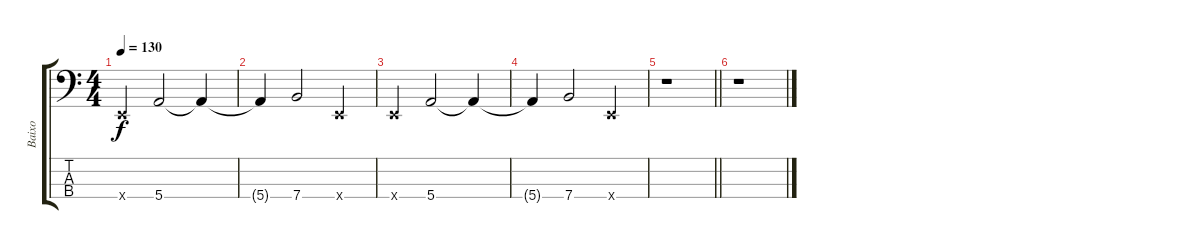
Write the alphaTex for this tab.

\track ("Baixo" "Baixo") {instrument electricbassfinger}
\staff {score tabs}
\tuning (G2 D2 A1 E1) {hide}
\ts (4 4)
\tempo 130
\clef f4
\ks c
0.4{x}.4{dy f} 5.4.2 5.4{t}.4 |
5.4{t}.4 7.4.2 0.4{x}.4 |
0.4{x}.4 5.4.2 5.4{t}.4 |
5.4{t}.4 7.4.2 0.4{x}.4 |
\barLineRight lightlight
r.1 |
r.1
